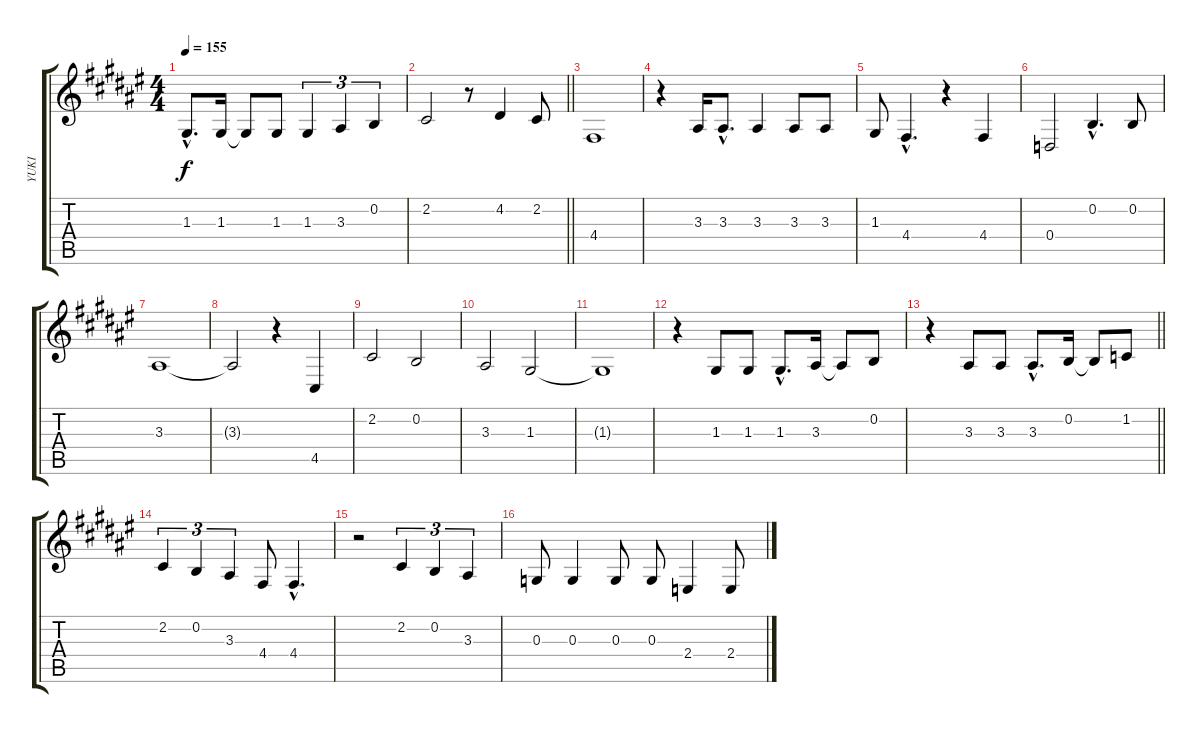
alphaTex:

\track ("YUKI" "YUKI") {instrument sopranosax}
\staff {score tabs}
\tuning (E4 B3 G3 D3 A2 E2) {hide}
\ts (4 4)
\tempo 155
\clef g2
\ks f#
1.3{hac}.8{d dy f} 1.3.16 1.3{t}.8 1.3.8 1.3.4{tu (3 2)} 3.3.4{tu (3 2)} 0.2.4{tu (3 2)} |
\barLineRight lightlight
2.2.2 r.8 4.2.4 2.2.8 |
4.4.1 |
r.4 3.3.16 3.3{hac}.8{d} 3.3.4 3.3.8 3.3.8 |
1.3.8 4.4{hac}.4{d} r.4 4.4.4 |
0.4.2 0.2{hac}.4{d} 0.2.8 |
3.3.1 |
3.3{t}.2 r.4 4.5.4 |
2.2.2 0.2.2 |
3.3.2 1.3.2 |
1.3{t}.1 |
r.4 1.3.8 1.3.8 1.3{hac}.8{d} 3.3.16 3.3{t}.8 0.2.8 |
\barLineRight lightlight
r.4 3.3.8 3.3.8 3.3{hac}.8{d} 0.2.16 0.2{t}.8 1.2.8 |
2.2.4{tu (3 2)} 0.2.4{tu (3 2)} 3.3.4{tu (3 2)} 4.4.8 4.4{hac}.4{d} |
r.2 2.2.4{tu (3 2)} 0.2.4{tu (3 2)} 3.3.4{tu (3 2)} |
0.3.8 0.3.4 0.3.8 0.3.8 2.4.4 2.4.8
